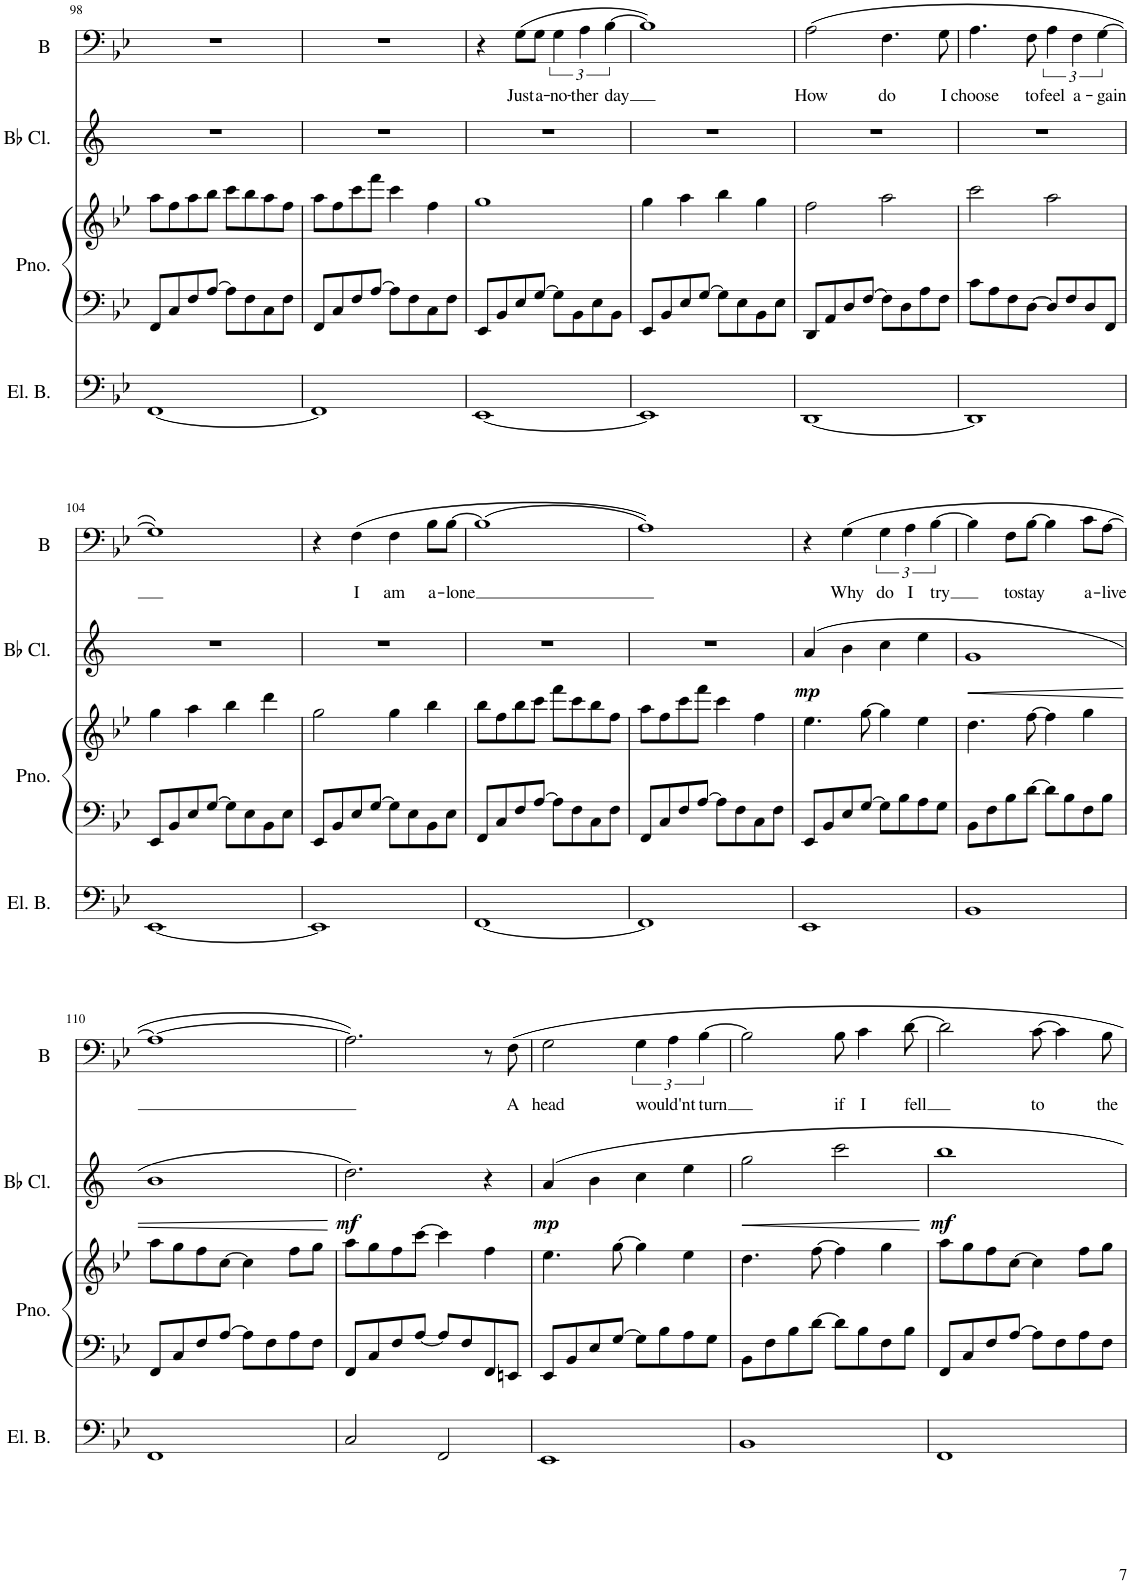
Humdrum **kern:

**kern	**kern	**kern	**kern	**dynam	**kern	**text
*part4	*part3	*part3	*part2	*part2	*part1	*part1
*staff5	*staff4	*staff3	*staff2	*staff2	*staff1	*staff1
*I"5-str. Electric Bass	*I"Piano	*	*I"Bb Clarinet	*	*I"Baritone	*
*I'El. B.	*I'Pno.	*	*I'Bb Cl.	*	*I'B	*
!!LO:PB:g=z
*clefF4	*clefF4	*clefG2	*clefG2	*	*clefF4	*
*Trd7c12	*	*	*Trd1c2	*	*	*
*k[b-e-]	*k[b-e-]	*k[b-e-]	*k[]	*	*k[b-e-]	*
*M4/4	*M4/4	*M4/4	*M4/4	*	*M4/4	*
=98	=98	=98	=98	=98	=98	=98
[1FF	8FF/L	8aa\L	1r	.	1r	.
.	8C/	8ff\	.	.	.	.
.	8F/	8aa\	.	.	.	.
.	[8A/J	8bb-\J	.	.	.	.
.	8A\L]	8ccc\L	.	.	.	.
.	8F\	8bb-\	.	.	.	.
.	8C\	8aa\	.	.	.	.
.	8F\J	8ff\J	.	.	.	.
=99	=99	=99	=99	=99	=99	=99
1FF]	8FF/L	8aa\L	1r	.	1r	.
.	8C/	8ff\	.	.	.	.
.	8F/	8ccc\	.	.	.	.
.	[8A/J	8fff\J	.	.	.	.
.	8A\L]	4ccc\	.	.	.	.
.	8F\	.	.	.	.	.
.	8C\	4ff\	.	.	.	.
.	8F\J	.	.	.	.	.
=100	=100	=100	=100	=100	=100	=100
[1EE-	8EE-/L	1gg	1r	.	4r	.
.	8BB-/	.	.	.	.	.
!	!	!	!	!	!	!LO:LY:b
.	8E-/	.	.	.	(8G\L	Just
!	!	!	!	!	!	!LO:LY:b
.	[8G/J	.	.	.	8G\J	a-
!	!	!	!	!	!	!LO:LY:b
.	8G\L]	.	.	.	6G\	-no-
.	8BB-\	.	.	.	.	.
!	!	!	!	!	!	!LO:LY:b
.	.	.	.	.	6A\	-ther
.	8E-\	.	.	.	.	.
!	!	!	!	!	!	!LO:LY:b
.	.	.	.	.	[6B-\	day
.	8BB-\J	.	.	.	.	.
=101	=101	=101	=101	=101	=101	=101
1EE-]	8EE-/L	4gg\	1r	.	1B-])	.
.	8BB-/	.	.	.	.	.
.	8E-/	4aa\	.	.	.	.
.	[8G/J	.	.	.	.	.
.	8G\L]	4bb-\	.	.	.	.
.	8E-\	.	.	.	.	.
.	8BB-\	4gg\	.	.	.	.
.	8E-\J	.	.	.	.	.
=102	=102	=102	=102	=102	=102	=102
!	!	!	!	!	!	!LO:LY:b
[1DD	8DD/L	2ff\	1r	.	(2A\	How
.	8AA/	.	.	.	.	.
.	8D/	.	.	.	.	.
.	[8F/J	.	.	.	.	.
!	!	!	!	!	!	!LO:LY:b
.	8F\L]	2aa\	.	.	4.F\	do
.	8D\	.	.	.	.	.
.	8A\	.	.	.	.	.
!	!	!	!	!	!	!LO:LY:b
.	8F\J	.	.	.	8G\	I
=103	=103	=103	=103	=103	=103	=103
!	!	!	!	!	!	!LO:LY:b
1DD]	8c\L	2ccc\	1r	.	4.A\	choose
.	8A\	.	.	.	.	.
.	8F\	.	.	.	.	.
!	!	!	!	!	!	!LO:LY:b
.	[8D\J	.	.	.	8F\	to
!	!	!	!	!	!	!LO:LY:b
.	8D/L]	2aa\	.	.	6A\	feel
.	8F/	.	.	.	.	.
!	!	!	!	!	!	!LO:LY:b
.	.	.	.	.	6F\	a-
.	8D/	.	.	.	.	.
!	!	!	!	!	!	!LO:LY:b
.	.	.	.	.	[6G\	-gain
.	8FF/J	.	.	.	.	.
!!LO:LB:g=z
=104	=104	=104	=104	=104	=104	=104
[1EE-	8EE-/L	4gg\	1r	.	1G])	.
.	8BB-/	.	.	.	.	.
.	8E-/	4aa\	.	.	.	.
.	[8G/J	.	.	.	.	.
.	8G\L]	4bb-\	.	.	.	.
.	8E-\	.	.	.	.	.
.	8BB-\	4ddd\	.	.	.	.
.	8E-\J	.	.	.	.	.
=105	=105	=105	=105	=105	=105	=105
1EE-]	8EE-/L	2gg\	1r	.	4r	.
.	8BB-/	.	.	.	.	.
!	!	!	!	!	!	!LO:LY:b
.	8E-/	.	.	.	(4F\	I
.	[8G/J	.	.	.	.	.
!	!	!	!	!	!	!LO:LY:b
.	8G\L]	4gg\	.	.	4F\	am
.	8E-\	.	.	.	.	.
!	!	!	!	!	!	!LO:LY:b
.	8BB-\	4bb-\	.	.	8B-\L	a-
!	!	!	!	!	!	!LO:LY:b
.	8E-\J	.	.	.	[8B-\J	lone
=106	=106	=106	=106	=106	=106	=106
[1FF	8FF/L	8bb-\L	1r	.	(1B-]	.
.	8C/	8ff\	.	.	.	.
.	8F/	8bb-\	.	.	.	.
.	[8A/J	8ccc\J	.	.	.	.
.	8A\L]	8fff\L	.	.	.	.
.	8F\	8ccc\	.	.	.	.
.	8C\	8bb-\	.	.	.	.
.	8F\J	8ff\J	.	.	.	.
=107	=107	=107	=107	=107	=107	=107
1FF]	8FF/L	8aa\L	1r	.	1A))	.
.	8C/	8ff\	.	.	.	.
.	8F/	8ccc\	.	.	.	.
.	[8A/J	8fff\J	.	.	.	.
.	8A\L]	4ccc\	.	.	.	.
.	8F\	.	.	.	.	.
.	8C\	4ff\	.	.	.	.
.	8F\J	.	.	.	.	.
=108	=108	=108	=108	=108	=108	=108
!	!	!	!	!LO:DY:b	!	!
1EE-	8EE-/L	4.ee-\	(4a/	mp	4r	.
.	8BB-/	.	.	.	.	.
!	!	!	!	!	!	!LO:LY:b
.	8E-/	.	4b\	.	(4G\	Why
.	[8G/J	[8gg\	.	.	.	.
!	!	!	!	!	!	!LO:LY:b
.	8G\L]	4gg\]	4cc\	.	6G\	do
.	8B-\	.	.	.	.	.
!	!	!	!	!	!	!LO:LY:b
.	.	.	.	.	6A\	I
.	8A\	4ee-\	4ee\	.	.	.
!	!	!	!	!	!	!LO:LY:b
.	.	.	.	.	[6B-\	try
.	8G\J	.	.	.	.	.
=109	=109	=109	=109	=109	=109	=109
!	!	!	!	!LO:HP:b	!	!
1BB-	8BB-\L	4.dd\	1g	<	4B-\]	.
.	8F\	.	.	.	.	.
!	!	!	!	!	!	!LO:LY:b
.	8B-\	.	.	.	8F\L	to
!	!	!	!	!	!	!LO:LY:b
.	[8d\J	[8ff\	.	.	[8B-\J	stay
.	8d\L]	4ff\]	.	.	4B-\]	.
.	8B-\	.	.	.	.	.
!	!	!	!	!	!	!LO:LY:b
.	8F\	4gg\	.	.	8c\L	a-
!	!	!	!	!	!	!LO:LY:b
.	8B-\J	.	.	.	[8A\J	-live
!!LO:LB:g=z
=110	=110	=110	=110	=110	=110	=110
1FF	8FF/L	8aa\L	1b	.	1A_	.
.	8C/	8gg\	.	.	.	.
.	8F/	8ff\	.	.	.	.
.	[8A/J	[8cc\J	.	.	.	.
.	8A\L]	4cc\]	.	.	.	.
.	8F\	.	.	.	.	.
.	8A\	8ff\L	.	.	.	.
.	8F\J	8gg\J	.	.	.	.
.	.	.	.	[	.	.
=111	=111	=111	=111	=111	=111	=111
!	!	!	!	!LO:DY:b	!	!
2C/	8FF/L	8aa\L	2.dd\)	mf	2.A\])	.
.	8C/	8gg\	.	.	.	.
.	8F/	8ff\	.	.	.	.
.	[8A/J	[8ccc\J	.	.	.	.
2FF/	8A/L]	4ccc\]	.	.	.	.
.	8F/	.	.	.	.	.
.	8FF/	4ff\	4r	.	8r	.
!	!	!	!	!	!	!LO:LY:b
.	8EEn/J	.	.	.	8F\	A
=112	=112	=112	=112	=112	=112	=112
!	!	!	!	!LO:DY:b	!	!LO:LY:b
1EE-	8EE-/L	4.ee-\	4a/	mp	2G\	head
.	8BB-/	.	.	.	.	.
.	8E-/	.	4b\	.	.	.
.	[8G/J	[8gg\	.	.	.	.
!	!	!	!	!	!	!LO:LY:b
.	8G\L]	4gg\]	4cc\	.	6G\	would'nt
.	8B-\	.	.	.	.	.
.	.	.	.	.	6A\	.
.	8A\	4ee-\	4ee\	.	.	.
!	!	!	!	!	!	!LO:LY:b
.	.	.	.	.	[6B-\	turn
.	8G\J	.	.	.	.	.
=113	=113	=113	=113	=113	=113	=113
!	!	!	!	!LO:HP:b	!	!
1BB-	8BB-\L	4.dd\	2gg\	<	2B-\]	.
.	8F\	.	.	.	.	.
.	8B-\	.	.	.	.	.
.	[8d\J	[8ff\	.	.	.	.
!	!	!	!	!	!	!LO:LY:b
.	8d\L]	4ff\]	2ccc\	.	8B-\	if
!	!	!	!	!	!	!LO:LY:b
.	8B-\	.	.	.	4c\	I
.	8F\	4gg\	.	.	.	.
!	!	!	!	!	!	!LO:LY:b
.	8B-\J	.	.	.	[8d\	fell
.	.	.	.	[	.	.
=114	=114	=114	=114	=114	=114	=114
!	!	!	!	!LO:DY:b	!	!
1FF	8FF/L	8aa\L	1bb	mf	2d\]	.
.	8C/	8gg\	.	.	.	.
.	8F/	8ff\	.	.	.	.
.	[8A/J	[8cc\J	.	.	.	.
!	!	!	!	!	!	!LO:LY:b
.	8A\L]	4cc\]	.	.	[8c\	to
.	8F\	.	.	.	4c\]	.
.	8A\	8ff\L	.	.	.	.
!	!	!	!	!	!	!LO:LY:b
.	8F\J	8gg\J	.	.	8B-\	the
=	=	=	=	=	=	=
*-	*-	*-	*-	*-	*-	*-
